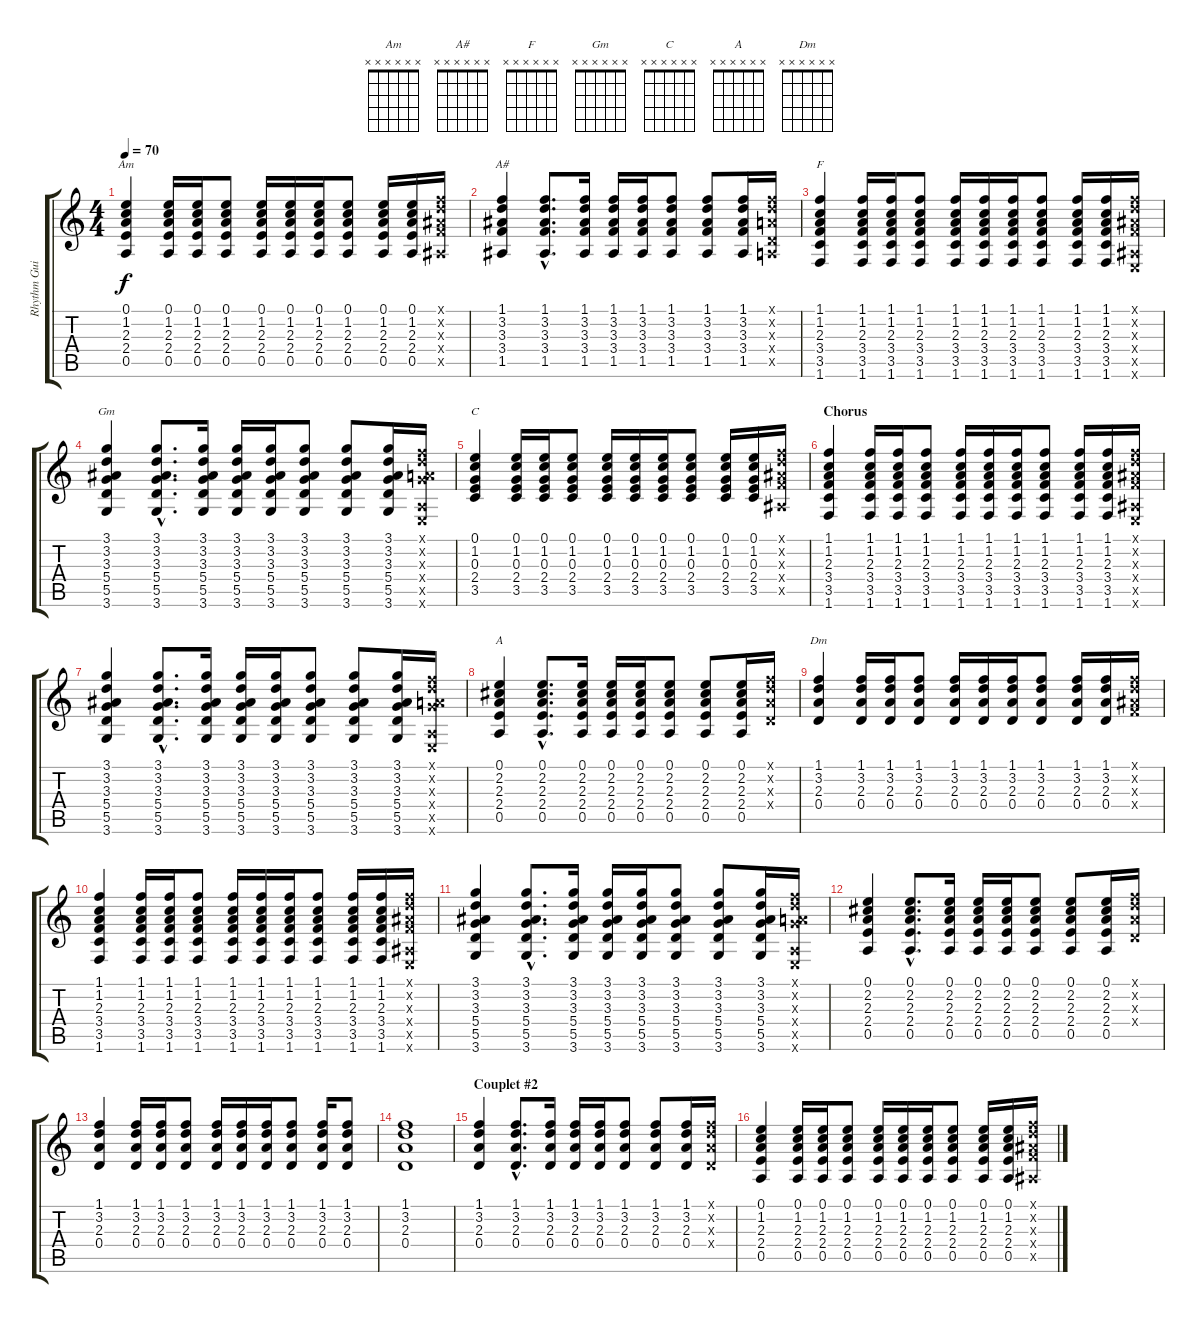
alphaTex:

\track ("Rhythm Guitar" "Rhythm Gui") {instrument acousticguitarsteel}
\staff {score tabs}
\tuning (E4 B3 G3 D3 A2 E2) {hide}
\chord ("Am" x x x x x x) {firstfret 0}
\chord ("A#" x x x x x x) {firstfret 0}
\chord ("F" x x x x x x) {firstfret 0}
\chord ("Gm" x x x x x x) {firstfret 0}
\chord ("C" x x x x x x) {firstfret 0}
\chord ("A" x x x x x x) {firstfret 0}
\chord ("Dm" x x x x x x) {firstfret 0}
\ts (4 4)
\tempo 70
\clef g2
\ks c
(0.1 1.2 2.3 2.4 0.5).4{ch "Am" dy f} (0.1 1.2 2.3 2.4 0.5).16 (0.1 1.2 2.3 2.4 0.5).16 (0.1 1.2 2.3 2.4 0.5).8 (0.1 1.2 2.3 2.4 0.5).16 (0.1 1.2 2.3 2.4 0.5).16 (0.1 1.2 2.3 2.4 0.5).16 (0.1 1.2 2.3 2.4 0.5).8 (0.1 1.2 2.3 2.4 0.5).16 (0.1 1.2 2.3 2.4 0.5).16 (1.1{x} 3.2{x} 3.3{x} 3.4{x} 1.5{x}).16 |
(1.1 3.2 3.3 3.4 1.5).4{ch "A#"} (1.1{hac} 3.2{hac} 3.3{hac} 3.4{hac} 1.5{hac}).8{d} (1.1 3.2 3.3 3.4 1.5).16 (1.1 3.2 3.3 3.4 1.5).16 (1.1 3.2 3.3 3.4 1.5).16 (1.1 3.2 3.3 3.4 1.5).8 (1.1 3.2 3.3 3.4 1.5).8 (1.1 3.2 3.3 3.4 1.5).16 (1.1{x} 3.2{x} 2.3{x} 0.4{x} 0.5{x}).16 |
(1.1 1.2 2.3 3.4 3.5 1.6).4{ch "F"} (1.1 1.2 2.3 3.4 3.5 1.6).16 (1.1 1.2 2.3 3.4 3.5 1.6).16 (1.1 1.2 2.3 3.4 3.5 1.6).8 (1.1 1.2 2.3 3.4 3.5 1.6).16 (1.1 1.2 2.3 3.4 3.5 1.6).16 (1.1 1.2 2.3 3.4 3.5 1.6).16 (1.1 1.2 2.3 3.4 3.5 1.6).8 (1.1 1.2 2.3 3.4 3.5 1.6).16 (1.1 1.2 2.3 3.4 3.5 1.6).16 (1.1{x} 3.2{x} 3.3{x} 3.4{x} 1.5{x} 0.6{x}).16 |
(3.1 3.2 3.3 5.4 5.5 3.6).4{ch "Gm"} (3.1{hac} 3.2{hac} 3.3{hac} 5.4{hac} 5.5{hac} 3.6{hac}).8{d} (3.1 3.2 3.3 5.4 5.5 3.6).16 (3.1 3.2 3.3 5.4 5.5 3.6).16 (3.1 3.2 3.3 5.4 5.5 3.6).16 (3.1 3.2 3.3 5.4 5.5 3.6).8 (3.1 3.2 3.3 5.4 5.5 3.6).8 (3.1 3.2 3.3 5.4 5.5 3.6).16 (1.1{x} 3.2{x} 2.3{x} 5.4{x} 0.5{x} 0.6{x}).16 |
(0.1 1.2 0.3 2.4 3.5).4{ch "C"} (0.1 1.2 0.3 2.4 3.5).16 (0.1 1.2 0.3 2.4 3.5).16 (0.1 1.2 0.3 2.4 3.5).8 (0.1 1.2 0.3 2.4 3.5).16 (0.1 1.2 0.3 2.4 3.5).16 (0.1 1.2 0.3 2.4 3.5).16 (0.1 1.2 0.3 2.4 3.5).8 (0.1 1.2 0.3 2.4 3.5).16 (0.1 1.2 0.3 2.4 3.5).16 (1.1{x} 3.2{x} 3.3{x} 3.4{x} 1.5{x}).16 |
\section ("" "Chorus")
(1.1 1.2 2.3 3.4 3.5 1.6).4 (1.1 1.2 2.3 3.4 3.5 1.6).16 (1.1 1.2 2.3 3.4 3.5 1.6).16 (1.1 1.2 2.3 3.4 3.5 1.6).8 (1.1 1.2 2.3 3.4 3.5 1.6).16 (1.1 1.2 2.3 3.4 3.5 1.6).16 (1.1 1.2 2.3 3.4 3.5 1.6).16 (1.1 1.2 2.3 3.4 3.5 1.6).8 (1.1 1.2 2.3 3.4 3.5 1.6).16 (1.1 1.2 2.3 3.4 3.5 1.6).16 (1.1{x} 3.2{x} 3.3{x} 3.4{x} 1.5{x} 0.6{x}).16 |
(3.1 3.2 3.3 5.4 5.5 3.6).4 (3.1{hac} 3.2{hac} 3.3{hac} 5.4{hac} 5.5{hac} 3.6{hac}).8{d} (3.1 3.2 3.3 5.4 5.5 3.6).16 (3.1 3.2 3.3 5.4 5.5 3.6).16 (3.1 3.2 3.3 5.4 5.5 3.6).16 (3.1 3.2 3.3 5.4 5.5 3.6).8 (3.1 3.2 3.3 5.4 5.5 3.6).8 (3.1 3.2 3.3 5.4 5.5 3.6).16 (1.1{x} 3.2{x} 2.3{x} 5.4{x} 0.5{x} 0.6{x}).16 |
(0.1 2.2 2.3 2.4 0.5).4{ch "A"} (0.1{hac} 2.2{hac} 2.3{hac} 2.4{hac} 0.5{hac}).8{d} (0.1 2.2 2.3 2.4 0.5).16 (0.1 2.2 2.3 2.4 0.5).16 (0.1 2.2 2.3 2.4 0.5).16 (0.1 2.2 2.3 2.4 0.5).8 (0.1 2.2 2.3 2.4 0.5).8 (0.1 2.2 2.3 2.4 0.5).16 (1.1{x} 3.2{x} 2.3{x} 0.4{x}).16 |
(1.1 3.2 2.3 0.4).4{ch "Dm"} (1.1 3.2 2.3 0.4).16 (1.1 3.2 2.3 0.4).16 (1.1 3.2 2.3 0.4).8 (1.1 3.2 2.3 0.4).16 (1.1 3.2 2.3 0.4).16 (1.1 3.2 2.3 0.4).16 (1.1 3.2 2.3 0.4).8 (1.1 3.2 2.3 0.4).16 (1.1 3.2 2.3 0.4).16 (1.1{x} 3.2{x} 3.3{x} 3.4{x}).16 |
(1.1 1.2 2.3 3.4 3.5 1.6).4 (1.1 1.2 2.3 3.4 3.5 1.6).16 (1.1 1.2 2.3 3.4 3.5 1.6).16 (1.1 1.2 2.3 3.4 3.5 1.6).8 (1.1 1.2 2.3 3.4 3.5 1.6).16 (1.1 1.2 2.3 3.4 3.5 1.6).16 (1.1 1.2 2.3 3.4 3.5 1.6).16 (1.1 1.2 2.3 3.4 3.5 1.6).8 (1.1 1.2 2.3 3.4 3.5 1.6).16 (1.1 1.2 2.3 3.4 3.5 1.6).16 (1.1{x} 3.2{x} 3.3{x} 3.4{x} 1.5{x} 0.6{x}).16 |
(3.1 3.2 3.3 5.4 5.5 3.6).4 (3.1{hac} 3.2{hac} 3.3{hac} 5.4{hac} 5.5{hac} 3.6{hac}).8{d} (3.1 3.2 3.3 5.4 5.5 3.6).16 (3.1 3.2 3.3 5.4 5.5 3.6).16 (3.1 3.2 3.3 5.4 5.5 3.6).16 (3.1 3.2 3.3 5.4 5.5 3.6).8 (3.1 3.2 3.3 5.4 5.5 3.6).8 (3.1 3.2 3.3 5.4 5.5 3.6).16 (1.1{x} 3.2{x} 2.3{x} 5.4{x} 0.5{x} 0.6{x}).16 |
(0.1 2.2 2.3 2.4 0.5).4 (0.1{hac} 2.2{hac} 2.3{hac} 2.4{hac} 0.5{hac}).8{d} (0.1 2.2 2.3 2.4 0.5).16 (0.1 2.2 2.3 2.4 0.5).16 (0.1 2.2 2.3 2.4 0.5).16 (0.1 2.2 2.3 2.4 0.5).8 (0.1 2.2 2.3 2.4 0.5).8 (0.1 2.2 2.3 2.4 0.5).16 (1.1{x} 3.2{x} 2.3{x} 0.4{x}).16 |
(1.1 3.2 2.3 0.4).4 (1.1 3.2 2.3 0.4).16 (1.1 3.2 2.3 0.4).16 (1.1 3.2 2.3 0.4).8 (1.1 3.2 2.3 0.4).16 (1.1 3.2 2.3 0.4).16 (1.1 3.2 2.3 0.4).16 (1.1 3.2 2.3 0.4).8 (1.1 3.2 2.3 0.4).16 (1.1 3.2 2.3 0.4).8 |
(1.1 3.2 2.3 0.4).1 |
\section ("" "Couplet #2")
(1.1 3.2 2.3 0.4).4 (1.1{hac} 3.2{hac} 2.3{hac} 0.4{hac}).8{d} (1.1 3.2 2.3 0.4).16 (1.1 3.2 2.3 0.4).16 (1.1 3.2 2.3 0.4).16 (1.1 3.2 2.3 0.4).8 (1.1 3.2 2.3 0.4).8 (1.1 3.2 2.3 0.4).16 (1.1{x} 3.2{x} 2.3{x} 0.4{x}).16 |
(0.1 1.2 2.3 2.4 0.5).4 (0.1 1.2 2.3 2.4 0.5).16 (0.1 1.2 2.3 2.4 0.5).16 (0.1 1.2 2.3 2.4 0.5).8 (0.1 1.2 2.3 2.4 0.5).16 (0.1 1.2 2.3 2.4 0.5).16 (0.1 1.2 2.3 2.4 0.5).16 (0.1 1.2 2.3 2.4 0.5).8 (0.1 1.2 2.3 2.4 0.5).16 (0.1 1.2 2.3 2.4 0.5).16 (1.1{x} 3.2{x} 3.3{x} 3.4{x} 1.5{x}).16
